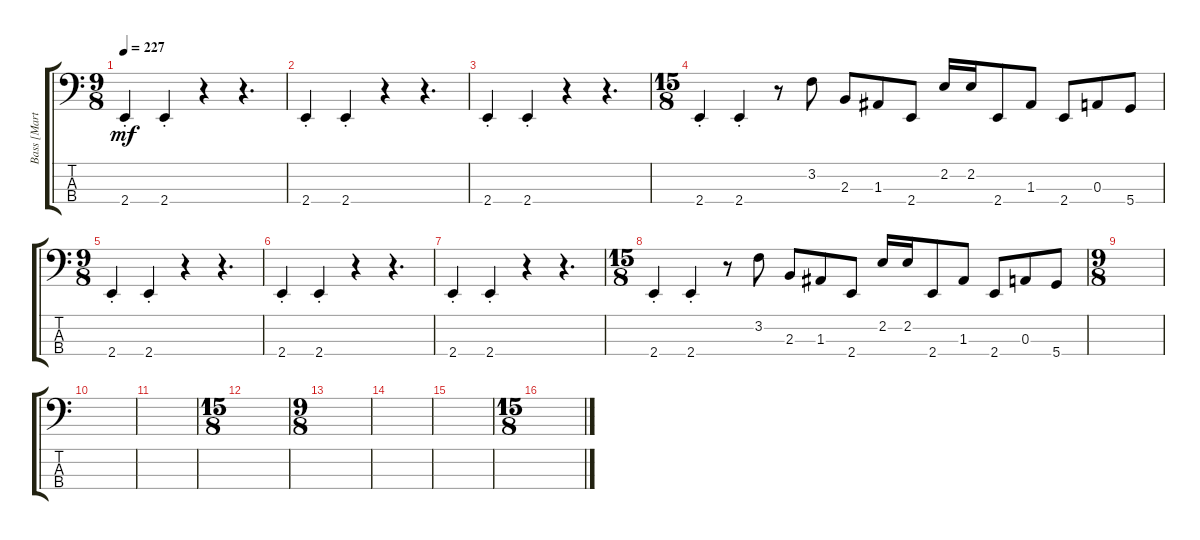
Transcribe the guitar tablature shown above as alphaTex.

\track ("Bass [Martin Mendez]" "Bass [Mart") {instrument electricbassfinger}
\staff {score tabs}
\tuning (G2 D2 A1 D1) {hide}
\ts (9 8)
\tempo 227
\clef f4
\ks c
2.4{st}.4{dy mf} 2.4{st}.4 r.4 r.4{d} |
2.4{st}.4 2.4{st}.4 r.4 r.4{d} |
2.4{st}.4 2.4{st}.4 r.4 r.4{d} |
\ts (15 8)
2.4{st}.4 2.4{st}.4 r.8 3.2.8 2.3.8 1.3.8 2.4.8 2.2.16 2.2.16 2.4.8 1.3.8 2.4.8 0.3.8 5.4.8 |
\ts (9 8)
2.4{st}.4 2.4{st}.4 r.4 r.4{d} |
2.4{st}.4 2.4{st}.4 r.4 r.4{d} |
2.4{st}.4 2.4{st}.4 r.4 r.4{d} |
\ts (15 8)
2.4{st}.4 2.4{st}.4 r.8 3.2.8 2.3.8 1.3.8 2.4.8 2.2.16 2.2.16 2.4.8 1.3.8 2.4.8 0.3.8 5.4.8 |
\ts (9 8)
|
|
|
\ts (15 8)
|
\ts (9 8)
|
|
|
\ts (15 8)
